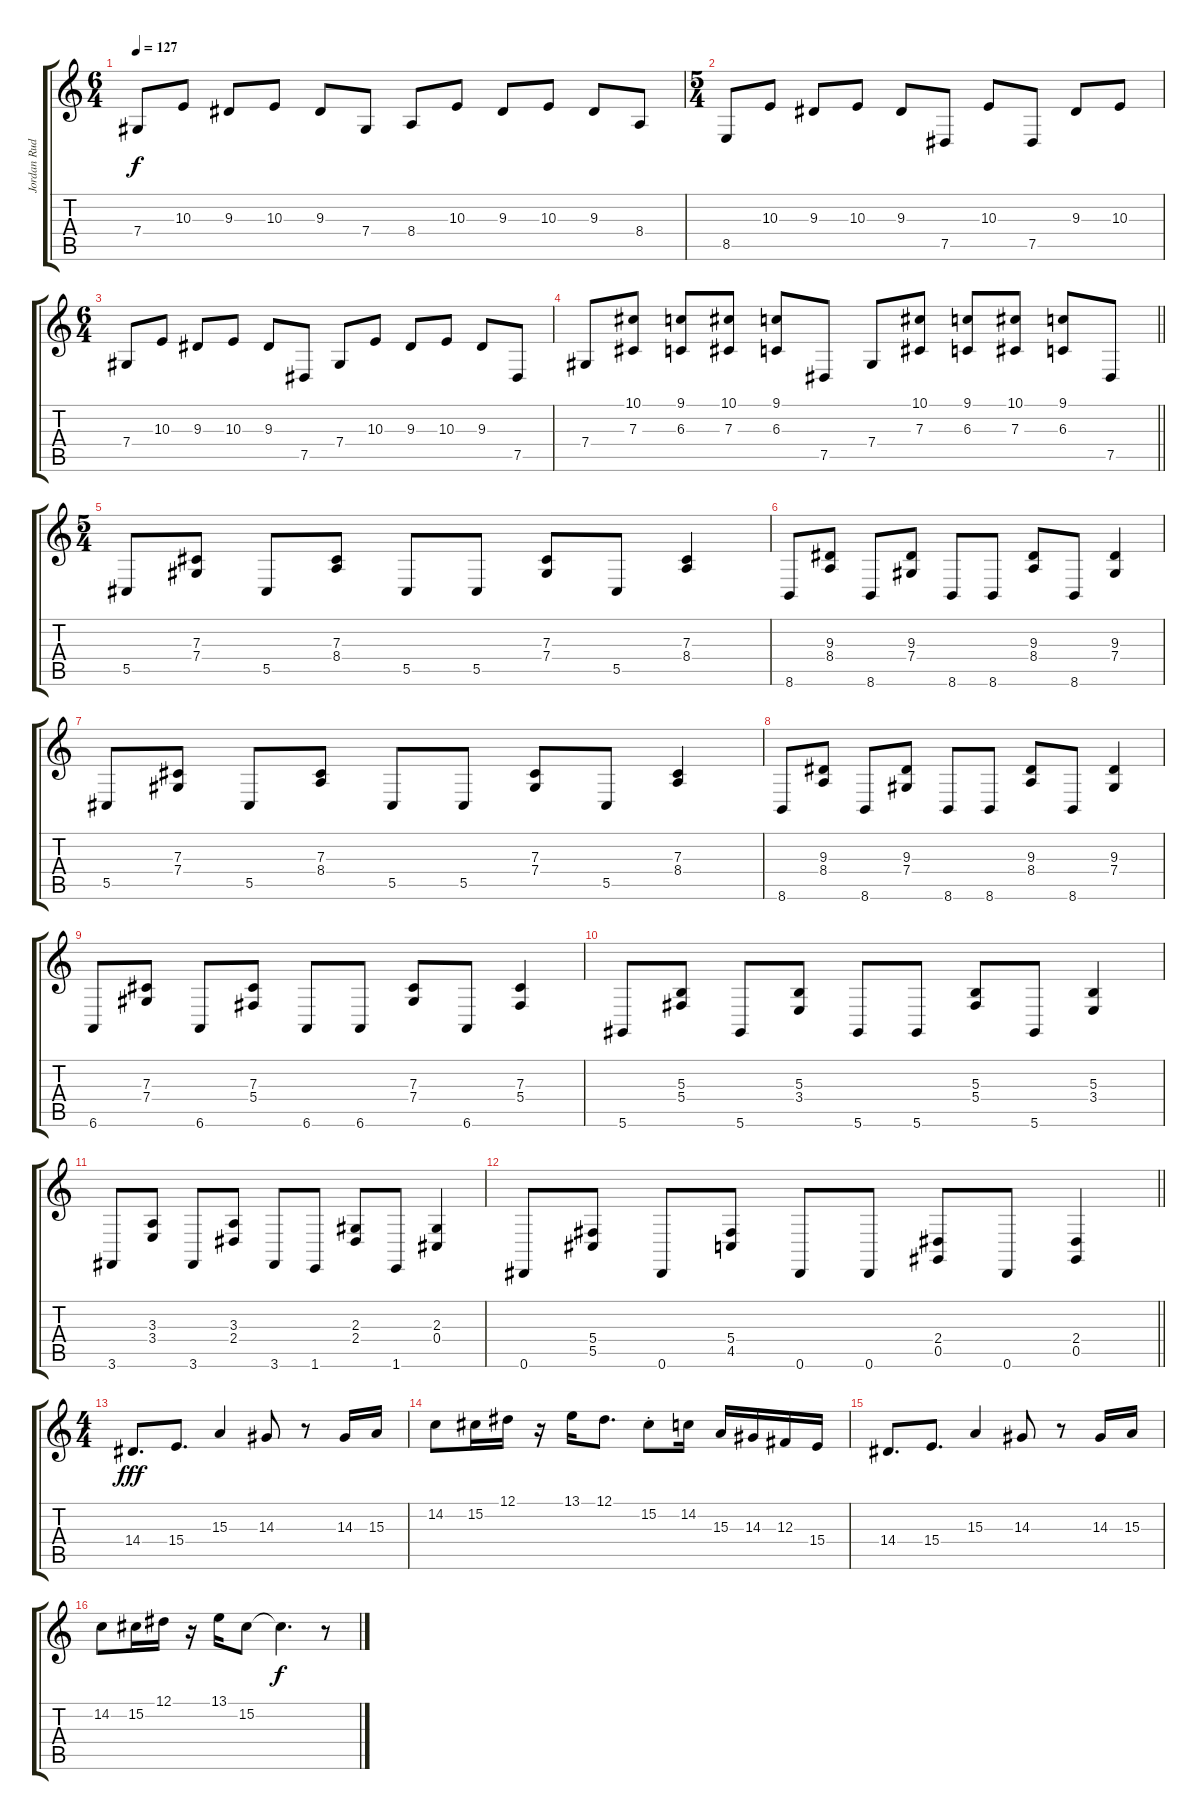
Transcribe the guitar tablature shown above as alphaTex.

\track ("Jordan Rudess Keyboards1" "Jordan Rud") {instrument lead2sawtooth}
\staff {score tabs}
\tuning (Eb4 Bb3 Gb3 Db3 Ab2 Eb2) {hide}
\ts (6 4)
\tempo 127
\clef g2
\ks c
7.4.8{dy f} 10.3.8 9.3.8 10.3.8 9.3.8 7.4.8 8.4.8 10.3.8 9.3.8 10.3.8 9.3.8 8.4.8 |
\ts (5 4)
8.5.8 10.3.8 9.3.8 10.3.8 9.3.8 7.5.8 10.3.8 7.5.8 9.3.8 10.3.8 |
\ts (6 4)
7.4.8 10.3.8 9.3.8 10.3.8 9.3.8 7.5.8 7.4.8 10.3.8 9.3.8 10.3.8 9.3.8 7.5.8 |
\barLineRight lightlight
7.4.8 (10.1 7.3).8 (9.1 6.3).8 (10.1 7.3).8 (9.1 6.3).8 7.5.8 7.4.8 (10.1 7.3).8 (9.1 6.3).8 (10.1 7.3).8 (9.1 6.3).8 7.5.8 |
\ts (5 4)
5.5.8 (7.3 7.4).8 5.5.8 (7.3 8.4).8 5.5.8 5.5.8 (7.3 7.4).8 5.5.8 (7.3 8.4).4 |
8.6.8 (9.3 8.4).8 8.6.8 (9.3 7.4).8 8.6.8 8.6.8 (9.3 8.4).8 8.6.8 (9.3 7.4).4 |
5.5.8 (7.3 7.4).8 5.5.8 (7.3 8.4).8 5.5.8 5.5.8 (7.3 7.4).8 5.5.8 (7.3 8.4).4 |
8.6.8 (9.3 8.4).8 8.6.8 (9.3 7.4).8 8.6.8 8.6.8 (9.3 8.4).8 8.6.8 (9.3 7.4).4 |
6.6.8 (7.3 7.4).8 6.6.8 (7.3 5.4).8 6.6.8 6.6.8 (7.3 7.4).8 6.6.8 (7.3 5.4).4 |
5.6.8 (5.3 5.4).8 5.6.8 (5.3 3.4).8 5.6.8 5.6.8 (5.3 5.4).8 5.6.8 (5.3 3.4).4 |
3.6.8 (3.3 3.4).8 3.6.8 (3.3 2.4).8 3.6.8 1.6.8 (2.3 2.4).8 1.6.8 (2.3 0.4).4 |
\barLineRight lightlight
0.6.8 (5.4 5.5).8 0.6.8 (5.4 4.5).8 0.6.8 0.6.8 (2.4 0.5).8 0.6.8 (2.4 0.5).4 |
\ts (4 4)
14.4.8{d dy fff} 15.4.8{d} 15.3.4 14.3.8 r.8 14.3.16 15.3.16 |
14.2.8 15.2.16 12.1.16 r.16 13.1.16 12.1.8{d} 15.2{st}.8 14.2.16 15.3.16 14.3.16 12.3.16 15.4.16 |
14.4.8{d} 15.4.8{d} 15.3.4 14.3.8 r.8 14.3.16 15.3.16 |
14.2.8 15.2.16 12.1.16 r.16 13.1.16 15.2.8 15.2{t}.4{d dy f} r.8
